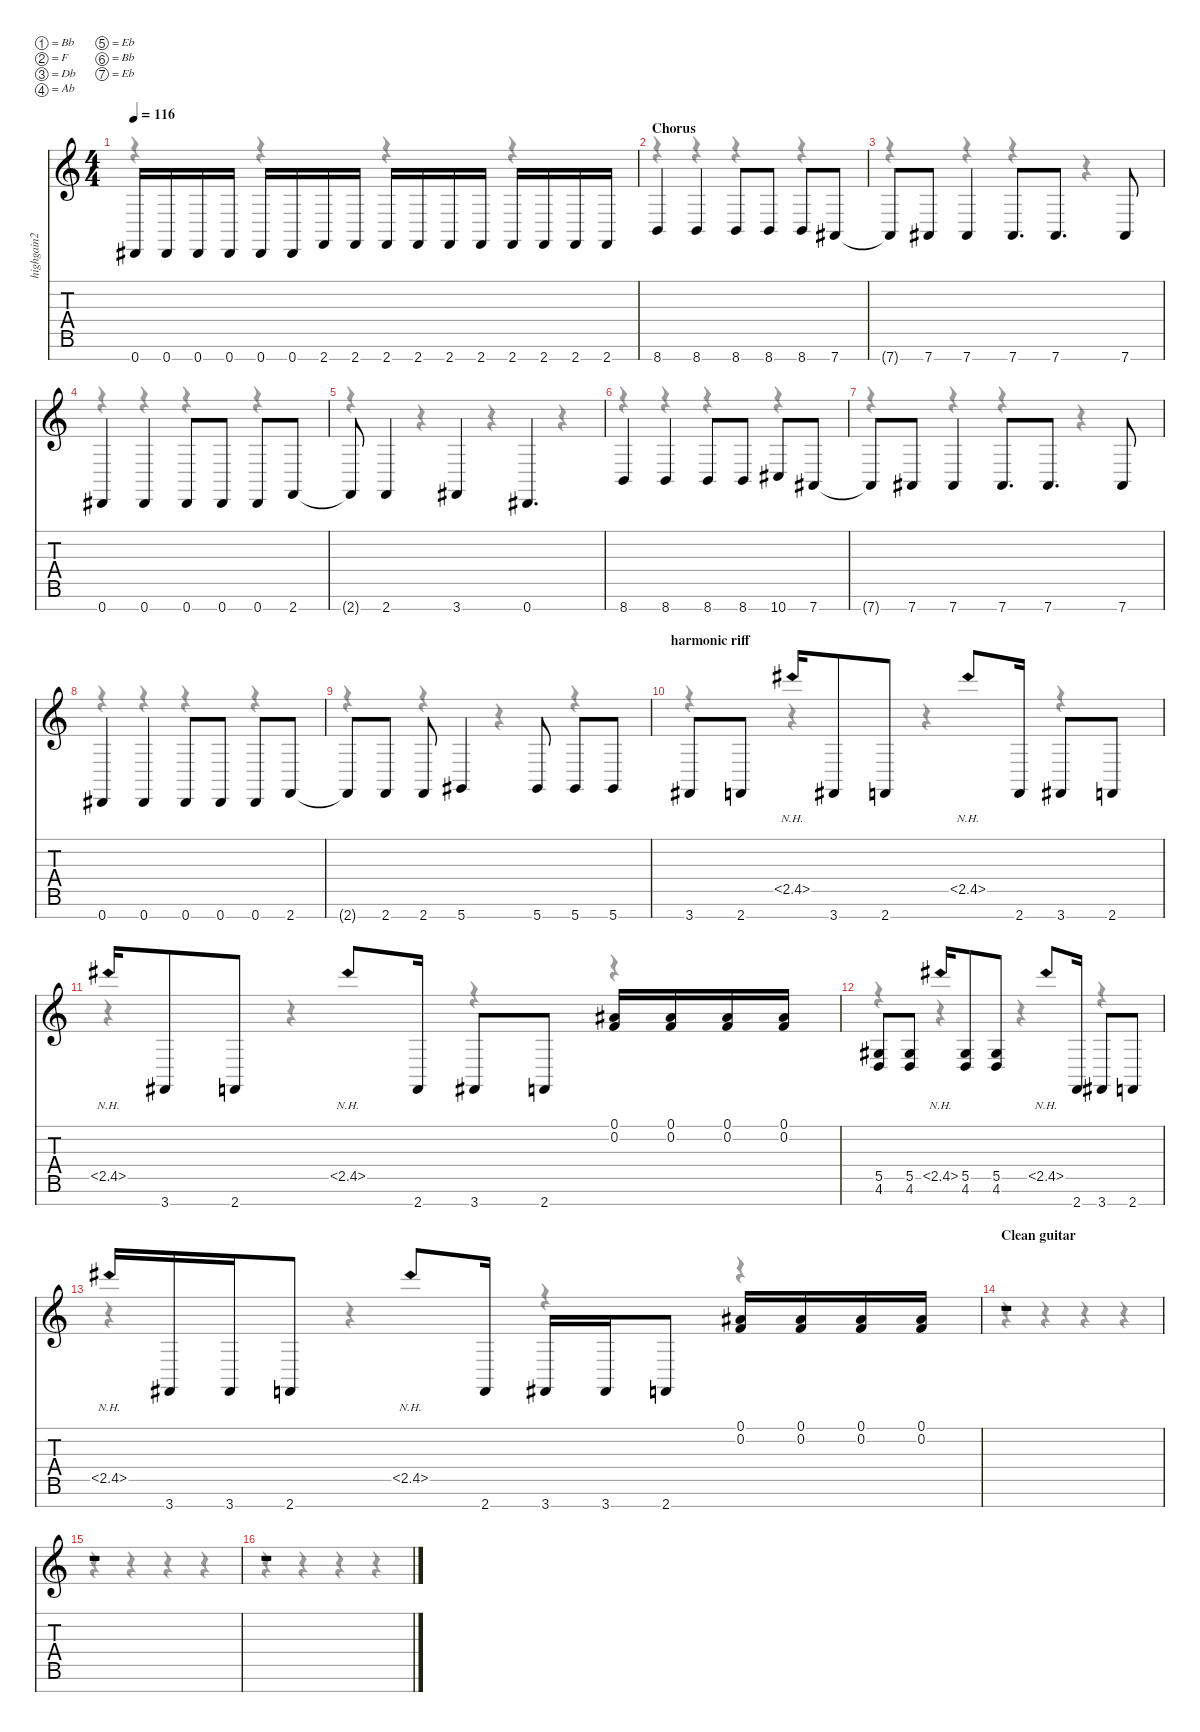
\defaultSystemsLayout 4
\hideDynamics
\bracketExtendMode nobrackets
\track ("Rhythm Right" "highgain2") {instrument distortionguitar}
\staff {score tabs}
\tuning (Bb3 F3 Db3 Ab2 Eb2 Bb1 Eb1)
\voice
\ts (4 4)
\tempo 116
\clef g2
\ks c
0.7{acc #}.16{dy f} 0.7{acc #}.16 0.7{acc #}.16 0.7{acc #}.16 0.7{acc #}.16 0.7{acc #}.16 2.7.16 2.7.16 2.7.16 2.7.16 2.7.16 2.7.16 2.7.16 2.7.16 2.7.16 2.7.16 |
\section ("" "Chorus")
8.7.4 8.7.4 8.7.8 8.7.8 8.7.8 7.7{acc #}.8 |
7.7{t acc #}.8 7.7{acc #}.8 7.7{acc #}.4 7.7{acc #}.8{d} 7.7{acc #}.8{d} 7.7{acc #}.8 |
0.7{acc #}.4 0.7{acc #}.4 0.7{acc #}.8 0.7{acc #}.8 0.7{acc #}.8 2.7.8 |
2.7{t}.8 2.7.4 3.7{acc #}.4 0.7{acc #}.4{d} |
8.7.4 8.7.4 8.7.8 8.7.8 10.7{acc #}.8 7.7{acc #}.8 |
7.7{t acc #}.8 7.7{acc #}.8 7.7{acc #}.4 7.7{acc #}.8{d} 7.7{acc #}.8{d} 7.7{acc #}.8 |
0.7{acc #}.4 0.7{acc #}.4 0.7{acc #}.8 0.7{acc #}.8 0.7{acc #}.8 2.7.8 |
2.7{t}.8 2.7.8 2.7.8 5.7{acc #}.4 5.7{acc #}.8 5.7{acc #}.8 5.7{acc #}.8 |
\section ("" "harmonic riff")
3.7{acc #}.8 2.7.8 2.5{nh}.16 3.7{acc #}.8 2.7.8 2.5{nh}.8 2.7.16 3.7{acc #}.8 2.7.8 |
2.5{nh}.16 3.7{acc #}.8 2.7.8 2.5{nh}.8 2.7.16 3.7{acc #}.8 2.7.8 (0.1{acc #} 0.2).16 (0.1{acc #} 0.2).16 (0.1{acc #} 0.2).16 (0.1{acc #} 0.2).16 |
(5.5{acc #} 4.6).8 (5.5{acc #} 4.6).8 2.5{nh}.16 (5.5{acc #} 4.6).8 (5.5{acc #} 4.6).8 2.5{nh}.8 2.7.16 3.7{acc #}.8 2.7.8 |
2.5{nh}.16 3.7{acc #}.16 3.7{acc #}.16 2.7.8 2.5{nh}.8 2.7.16 3.7{acc #}.16 3.7{acc #}.16 2.7.8 (0.1{acc #} 0.2).16 (0.1{acc #} 0.2).16 (0.1{acc #} 0.2).16 (0.1{acc #} 0.2).16 |
\section ("" "Clean guitar ")
r.1 |
r.1 |
r.1
\voice
\clef g2
\ottava regular
\simile none
\ks c
r.4{dy mf} r.4 r.4 r.4 |
r.4 r.4 r.4 r.4 |
r.4 r.4 r.4 r.4 |
r.4 r.4 r.4 r.4 |
r.4 r.4 r.4 r.4 |
r.4 r.4 r.4 r.4 |
r.4 r.4 r.4 r.4 |
r.4 r.4 r.4 r.4 |
r.4 r.4 r.4 r.4 |
r.4 r.4 r.4 r.4 |
r.4 r.4 r.4 r.4 |
r.4 r.4 r.4 r.4 |
r.4 r.4 r.4 r.4 |
r.4 r.4 r.4 r.4 |
r.4 r.4 r.4 r.4 |
r.4 r.4 r.4 r.4
